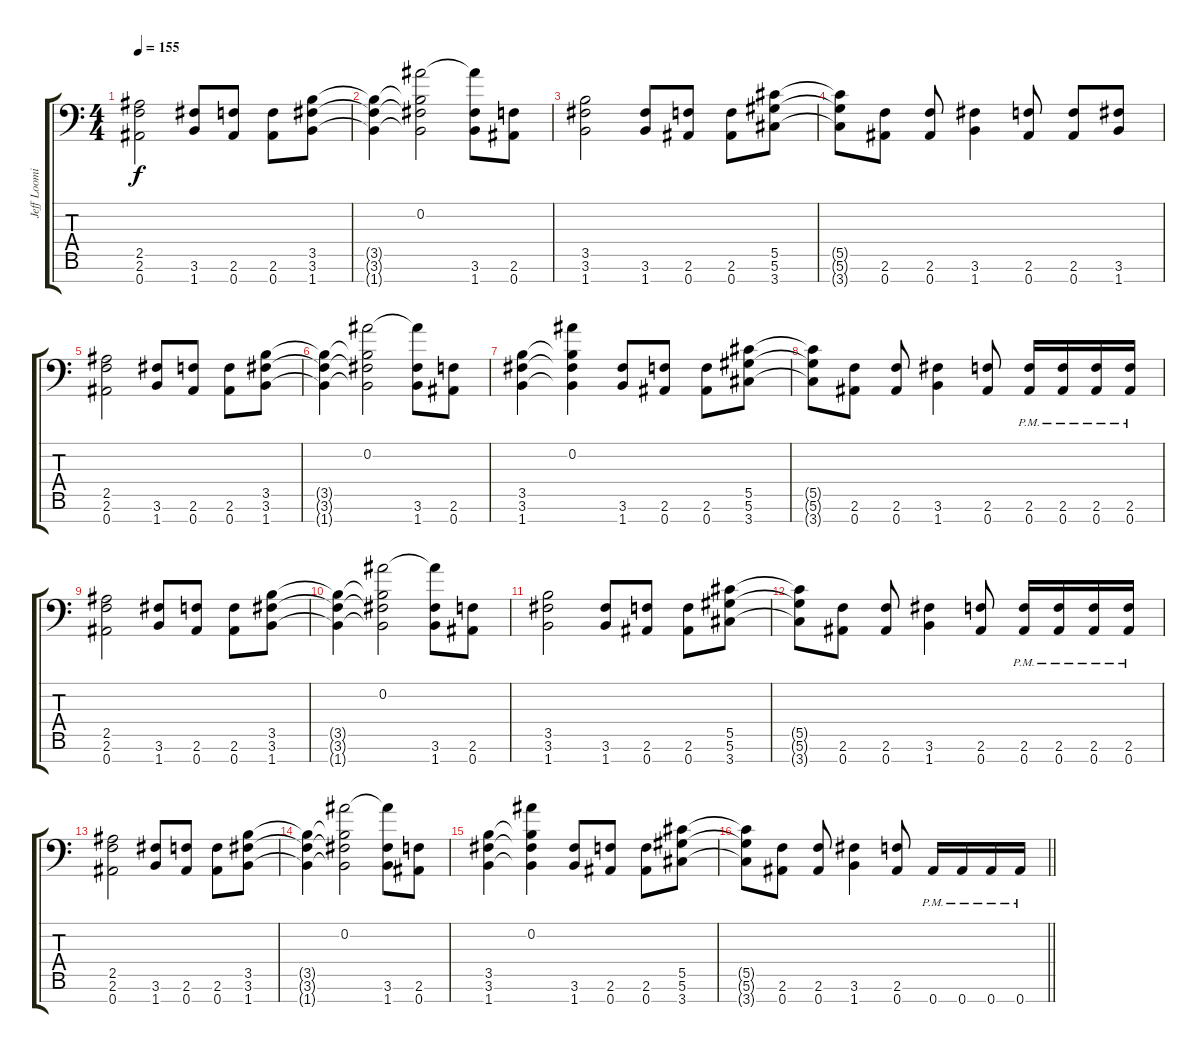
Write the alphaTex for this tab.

\track ("Jeff Loomis" "Jeff Loomi") {instrument distortionguitar}
\staff {score tabs}
\tuning (Eb4 Bb3 Gb3 Db3 Ab2 Eb2 Bb1) {hide}
\ts (4 4)
\tempo 155
\clef f4
\ks c
(2.5 2.6 0.7).2{dy f} (3.6 1.7).8 (2.6 0.7).8 (2.6 0.7).8 (3.5 3.6 1.7).8 |
(3.5{t} 3.6{t} 1.7{t}).4 (0.2 3.5{t} 3.6{t} 1.7{t}).2 (0.2{t} 3.6 1.7).8 (2.6 0.7).8 |
(3.5 3.6 1.7).2 (3.6 1.7).8 (2.6 0.7).8 (2.6 0.7).8 (5.5 5.6 3.7).8 |
(5.5{t} 5.6{t} 3.7{t}).8 (2.6 0.7).8 (2.6 0.7).8 (3.6 1.7).4 (2.6 0.7).8 (2.6 0.7).8 (3.6 1.7).8 |
(2.5 2.6 0.7).2 (3.6 1.7).8 (2.6 0.7).8 (2.6 0.7).8 (3.5 3.6 1.7).8 |
(3.5{t} 3.6{t} 1.7{t}).4 (0.2 3.5{t} 3.6{t} 1.7{t}).2 (0.2{t} 3.6 1.7).8 (2.6 0.7).8 |
(3.5 3.6 1.7).4 (0.2 3.5{t} 3.6{t} 1.7{t}).4 (3.6 1.7).8 (2.6 0.7).8 (2.6 0.7).8 (5.5 5.6 3.7).8 |
(5.5{t} 5.6{t} 3.7{t}).8 (2.6 0.7).8 (2.6 0.7).8 (3.6 1.7).4 (2.6 0.7).8 (2.6{pm} 0.7{pm}).16 (2.6{pm} 0.7{pm}).16 (2.6{pm} 0.7{pm}).16 (2.6{pm} 0.7{pm}).16 |
(2.5 2.6 0.7).2 (3.6 1.7).8 (2.6 0.7).8 (2.6 0.7).8 (3.5 3.6 1.7).8 |
(3.5{t} 3.6{t} 1.7{t}).4 (0.2 3.5{t} 3.6{t} 1.7{t}).2 (0.2{t} 3.6 1.7).8 (2.6 0.7).8 |
(3.5 3.6 1.7).2 (3.6 1.7).8 (2.6 0.7).8 (2.6 0.7).8 (5.5 5.6 3.7).8 |
(5.5{t} 5.6{t} 3.7{t}).8 (2.6 0.7).8 (2.6 0.7).8 (3.6 1.7).4 (2.6 0.7).8 (2.6{pm} 0.7{pm}).16 (2.6{pm} 0.7{pm}).16 (2.6{pm} 0.7{pm}).16 (2.6{pm} 0.7{pm}).16 |
(2.5 2.6 0.7).2 (3.6 1.7).8 (2.6 0.7).8 (2.6 0.7).8 (3.5 3.6 1.7).8 |
(3.5{t} 3.6{t} 1.7{t}).4 (0.2 3.5{t} 3.6{t} 1.7{t}).2 (0.2{t} 3.6 1.7).8 (2.6 0.7).8 |
(3.5 3.6 1.7).4 (0.2 3.5{t} 3.6{t} 1.7{t}).4 (3.6 1.7).8 (2.6 0.7).8 (2.6 0.7).8 (5.5 5.6 3.7).8 |
\barLineRight lightlight
(5.5{t} 5.6{t} 3.7{t}).8 (2.6 0.7).8 (2.6 0.7).8 (3.6 1.7).4 (2.6 0.7).8 0.7{pm}.16 0.7{pm}.16 0.7{pm}.16 0.7{pm}.16
